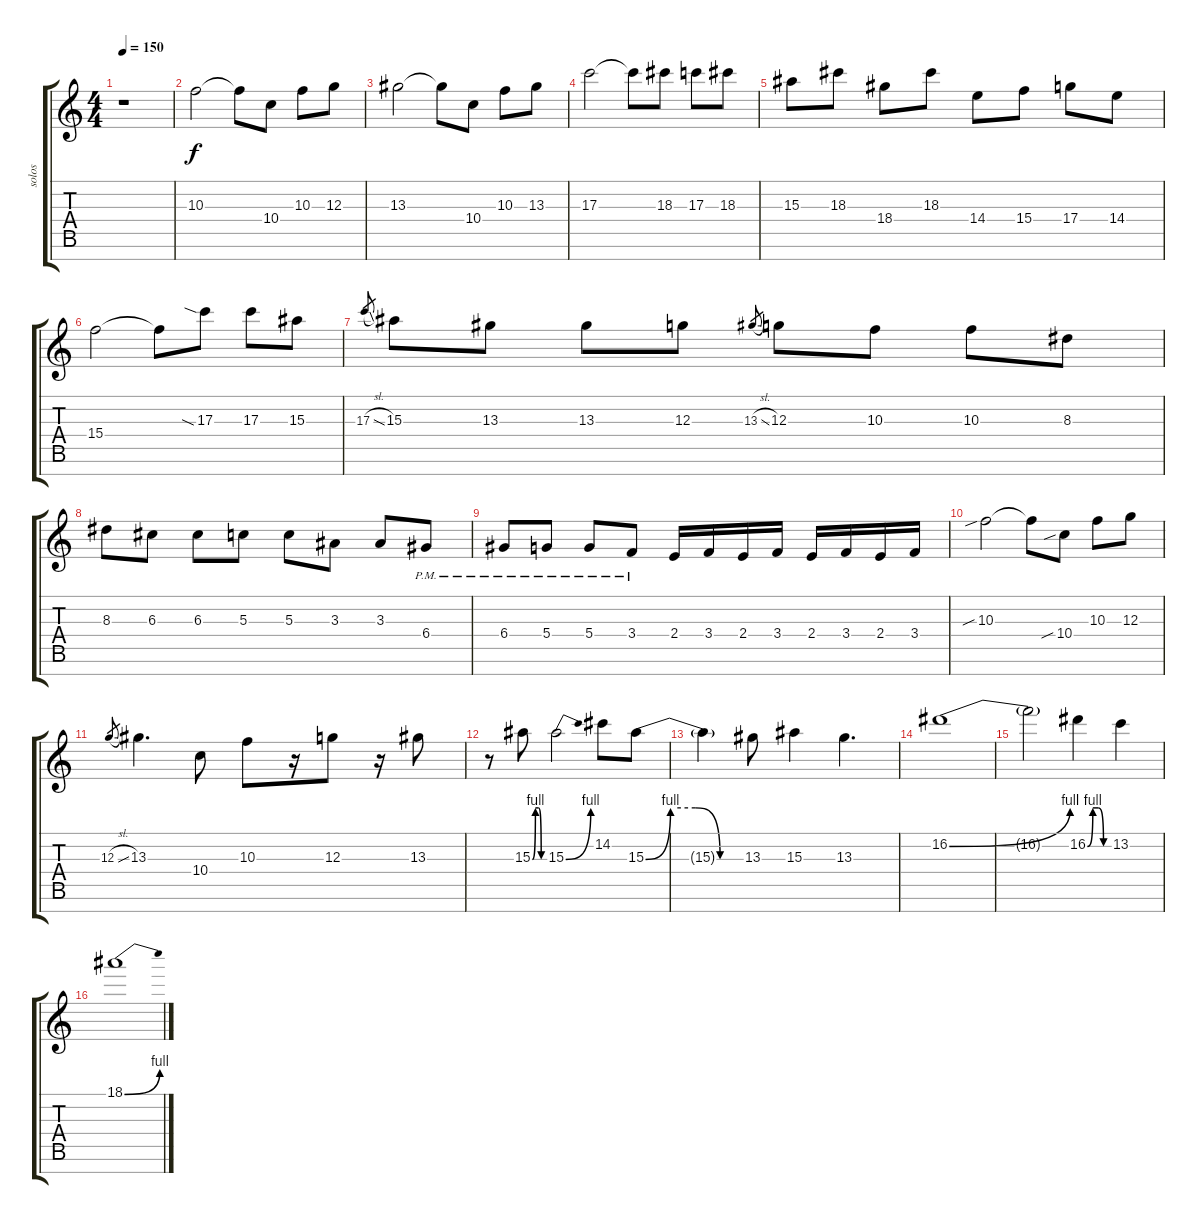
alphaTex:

\track ("solos" "solos") {instrument distortionguitar}
\staff {score tabs}
\tuning (E4 B3 G3 D3 A2 E2 B1) {hide}
\ts (4 4)
\tempo 150
\clef g2
\ks c
r.1{dy f} |
10.3.2 10.3{t}.8 10.4.8 10.3.8 12.3.8 |
13.3.2 13.3{t}.8 10.4.8 10.3.8 13.3.8 |
17.3.2 17.3{t}.8 18.3.8 17.3.8 18.3.8 |
15.3.8 18.3.8 18.4.8 18.3.8 14.4.8 15.4.8 17.4.8 14.4.8 |
15.4.2 15.4{t}.8 17.3{sia}.8 17.3.8 15.3.8 |
17.3{sl}.8{gr} 15.3.8 13.3.8 13.3.8 12.3.8 13.3{sl}.8{gr} 12.3.8 10.3.8 10.3.8 8.3.8 |
8.3.8 6.3.8 6.3.8 5.3.8 5.3.8 3.3.8 3.3.8 6.4{pm}.8 |
6.4{pm}.8 5.4{pm}.8 5.4{pm}.8 3.4{pm}.8 2.4.16 3.4.16 2.4.16 3.4.16 2.4.16 3.4.16 2.4.16 3.4.16 |
10.3{sib}.2 10.3{t}.8 10.4{sib}.8 10.3.8 12.3.8 |
12.3{sl}.8{gr} 13.3.4{d} 10.4.8 10.3.8 r.16 12.3.8 r.16 13.3.8 |
r.8 15.3{be (custom 0 0 15 4 31 4 44 0 60 0)}.8 15.3{be (bend 0 0 60 4)}.2 14.2.8 15.3{be (custom 0 0 15 4 30 4 45 0 60 0)}.8 |
15.3{t}.4 13.3.8 15.3.4 13.3.4{d} |
16.2{be (bend 0 0 60 4)}.1 |
16.2{t}.2 16.2{be (custom 0 0 15 4 30 4 45 0 60 0)}.4 13.2.4 |
18.1{be (bend 0 0 60 4)}.1
